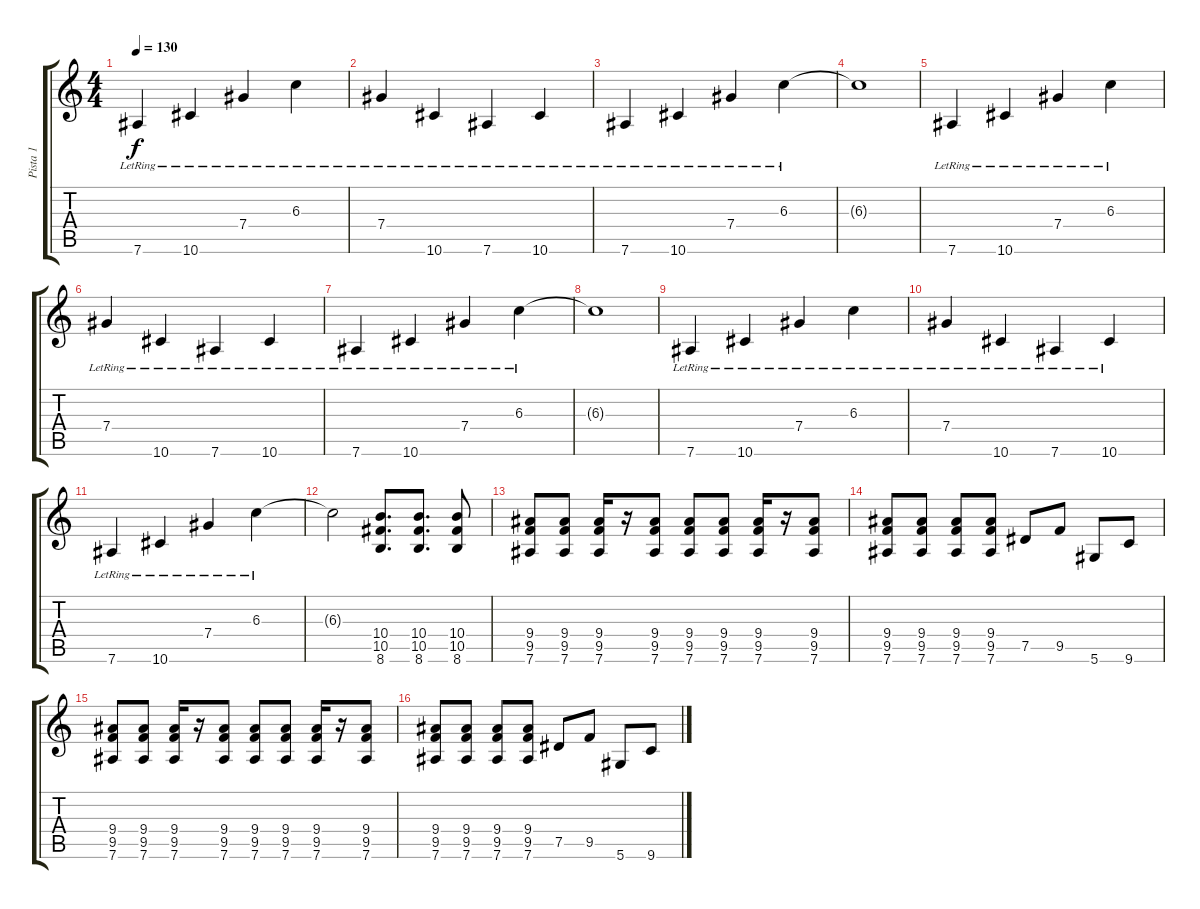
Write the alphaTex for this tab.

\track ("Pista 1" "Pista 1") {instrument electricguitarjazz}
\staff {score tabs}
\tuning (Eb4 Bb3 Gb3 Db3 Ab2 Eb2) {hide}
\ts (4 4)
\tempo 130
\clef g2
\ks c
7.6{lr}.4{dy f} 10.6{lr}.4 7.4{lr}.4 6.3{lr}.4 |
7.4{lr}.4 10.6{lr}.4 7.6{lr}.4 10.6{lr}.4 |
7.6{lr}.4 10.6{lr}.4 7.4{lr}.4 6.3{lr}.4 |
6.3{t}.1 |
7.6{lr}.4 10.6{lr}.4 7.4{lr}.4 6.3{lr}.4 |
7.4{lr}.4 10.6{lr}.4 7.6{lr}.4 10.6{lr}.4 |
7.6{lr}.4 10.6{lr}.4 7.4{lr}.4 6.3{lr}.4 |
6.3{t}.1 |
7.6{lr}.4 10.6{lr}.4 7.4{lr}.4 6.3{lr}.4 |
7.4{lr}.4 10.6{lr}.4 7.6{lr}.4 10.6{lr}.4 |
7.6{lr}.4 10.6{lr}.4 7.4{lr}.4 6.3{lr}.4 |
6.3{t}.2 (10.4 10.5 8.6).8{d volume 12 instrument overdrivenguitar} (10.4 10.5 8.6).8{d} (10.4 10.5 8.6).8 |
(9.4 9.5 7.6).8 (9.4 9.5 7.6).8 (9.4 9.5 7.6).16 r.16 (9.4 9.5 7.6).8 (9.4 9.5 7.6).8 (9.4 9.5 7.6).8 (9.4 9.5 7.6).16 r.16 (9.4 9.5 7.6).8 |
(9.4 9.5 7.6).8 (9.4 9.5 7.6).8 (9.4 9.5 7.6).8 (9.4 9.5 7.6).8 7.5.8 9.5.8 5.6.8 9.6.8 |
(9.4 9.5 7.6).8 (9.4 9.5 7.6).8 (9.4 9.5 7.6).16 r.16 (9.4 9.5 7.6).8 (9.4 9.5 7.6).8 (9.4 9.5 7.6).8 (9.4 9.5 7.6).16 r.16 (9.4 9.5 7.6).8 |
(9.4 9.5 7.6).8 (9.4 9.5 7.6).8 (9.4 9.5 7.6).8 (9.4 9.5 7.6).8 7.5.8 9.5.8 5.6.8 9.6.8
